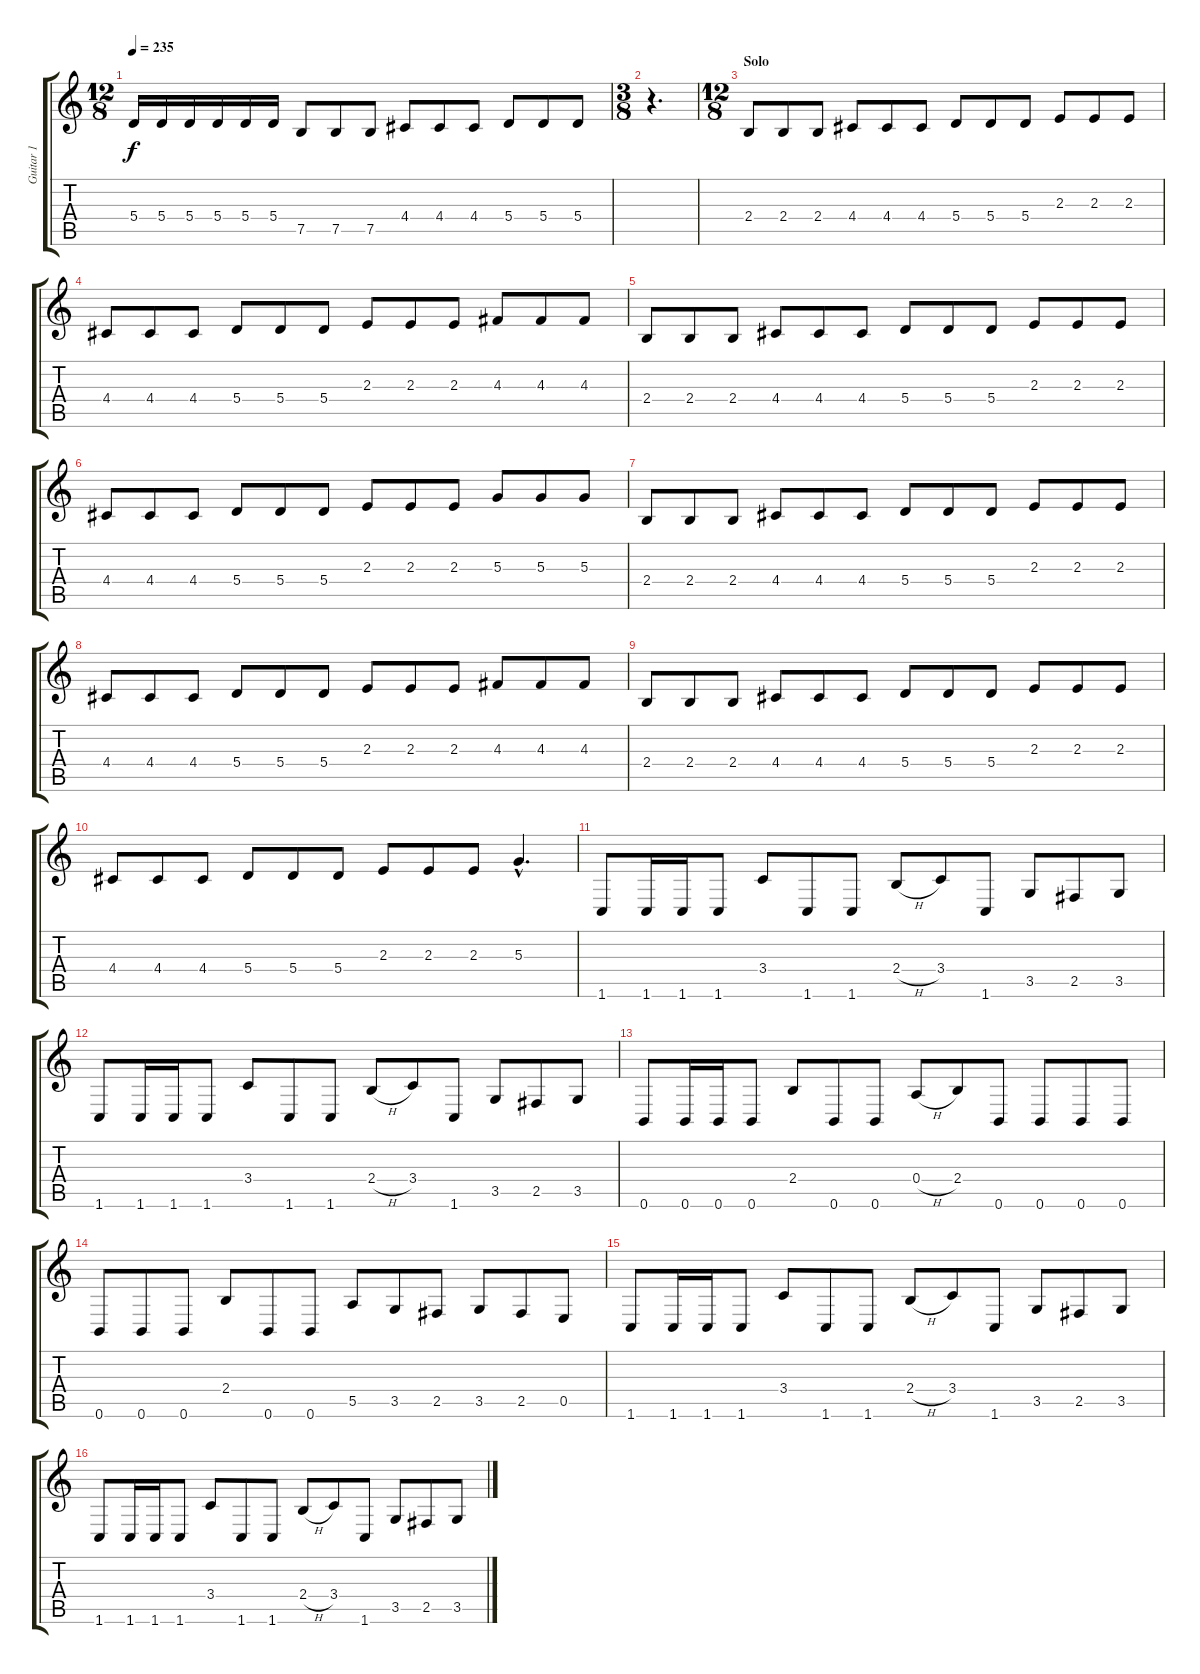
\track ("Guitar 1" "Guitar 1") {instrument distortionguitar}
\staff {score tabs}
\tuning (B3 Gb3 D3 A2 E2 B1) {hide}
\ts (12 8)
\tempo 235
\clef g2
\ks c
5.4.16{dy f} 5.4.16 5.4.16 5.4.16 5.4.16 5.4.16 7.5.8 7.5.8 7.5.8 4.4.8 4.4.8 4.4.8 5.4.8 5.4.8 5.4.8 |
\ts (3 8)
r.4{d} |
\ts (12 8)
\section ("" "Solo")
2.4.8 2.4.8 2.4.8 4.4.8 4.4.8 4.4.8 5.4.8 5.4.8 5.4.8 2.3.8 2.3.8 2.3.8 |
4.4.8 4.4.8 4.4.8 5.4.8 5.4.8 5.4.8 2.3.8 2.3.8 2.3.8 4.3.8 4.3.8 4.3.8 |
2.4.8 2.4.8 2.4.8 4.4.8 4.4.8 4.4.8 5.4.8 5.4.8 5.4.8 2.3.8 2.3.8 2.3.8 |
4.4.8 4.4.8 4.4.8 5.4.8 5.4.8 5.4.8 2.3.8 2.3.8 2.3.8 5.3.8 5.3.8 5.3.8 |
2.4.8 2.4.8 2.4.8 4.4.8 4.4.8 4.4.8 5.4.8 5.4.8 5.4.8 2.3.8 2.3.8 2.3.8 |
4.4.8 4.4.8 4.4.8 5.4.8 5.4.8 5.4.8 2.3.8 2.3.8 2.3.8 4.3.8 4.3.8 4.3.8 |
2.4.8 2.4.8 2.4.8 4.4.8 4.4.8 4.4.8 5.4.8 5.4.8 5.4.8 2.3.8 2.3.8 2.3.8 |
4.4.8 4.4.8 4.4.8 5.4.8 5.4.8 5.4.8 2.3.8 2.3.8 2.3.8 5.3{hac}.4{d} |
1.6.8 1.6.16 1.6.16 1.6.8 3.4.8 1.6.8 1.6.8 2.4{h}.8 3.4.8 1.6.8 3.5.8 2.5.8 3.5.8 |
1.6.8 1.6.16 1.6.16 1.6.8 3.4.8 1.6.8 1.6.8 2.4{h}.8 3.4.8 1.6.8 3.5.8 2.5.8 3.5.8 |
0.6.8 0.6.16 0.6.16 0.6.8 2.4.8 0.6.8 0.6.8 0.4{h}.8 2.4.8 0.6.8 0.6.8 0.6.8 0.6.8 |
0.6.8 0.6.8 0.6.8 2.4.8 0.6.8 0.6.8 5.5.8 3.5.8 2.5.8 3.5.8 2.5.8 0.5.8 |
1.6.8 1.6.16 1.6.16 1.6.8 3.4.8 1.6.8 1.6.8 2.4{h}.8 3.4.8 1.6.8 3.5.8 2.5.8 3.5.8 |
1.6.8 1.6.16 1.6.16 1.6.8 3.4.8 1.6.8 1.6.8 2.4{h}.8 3.4.8 1.6.8 3.5.8 2.5.8 3.5.8
